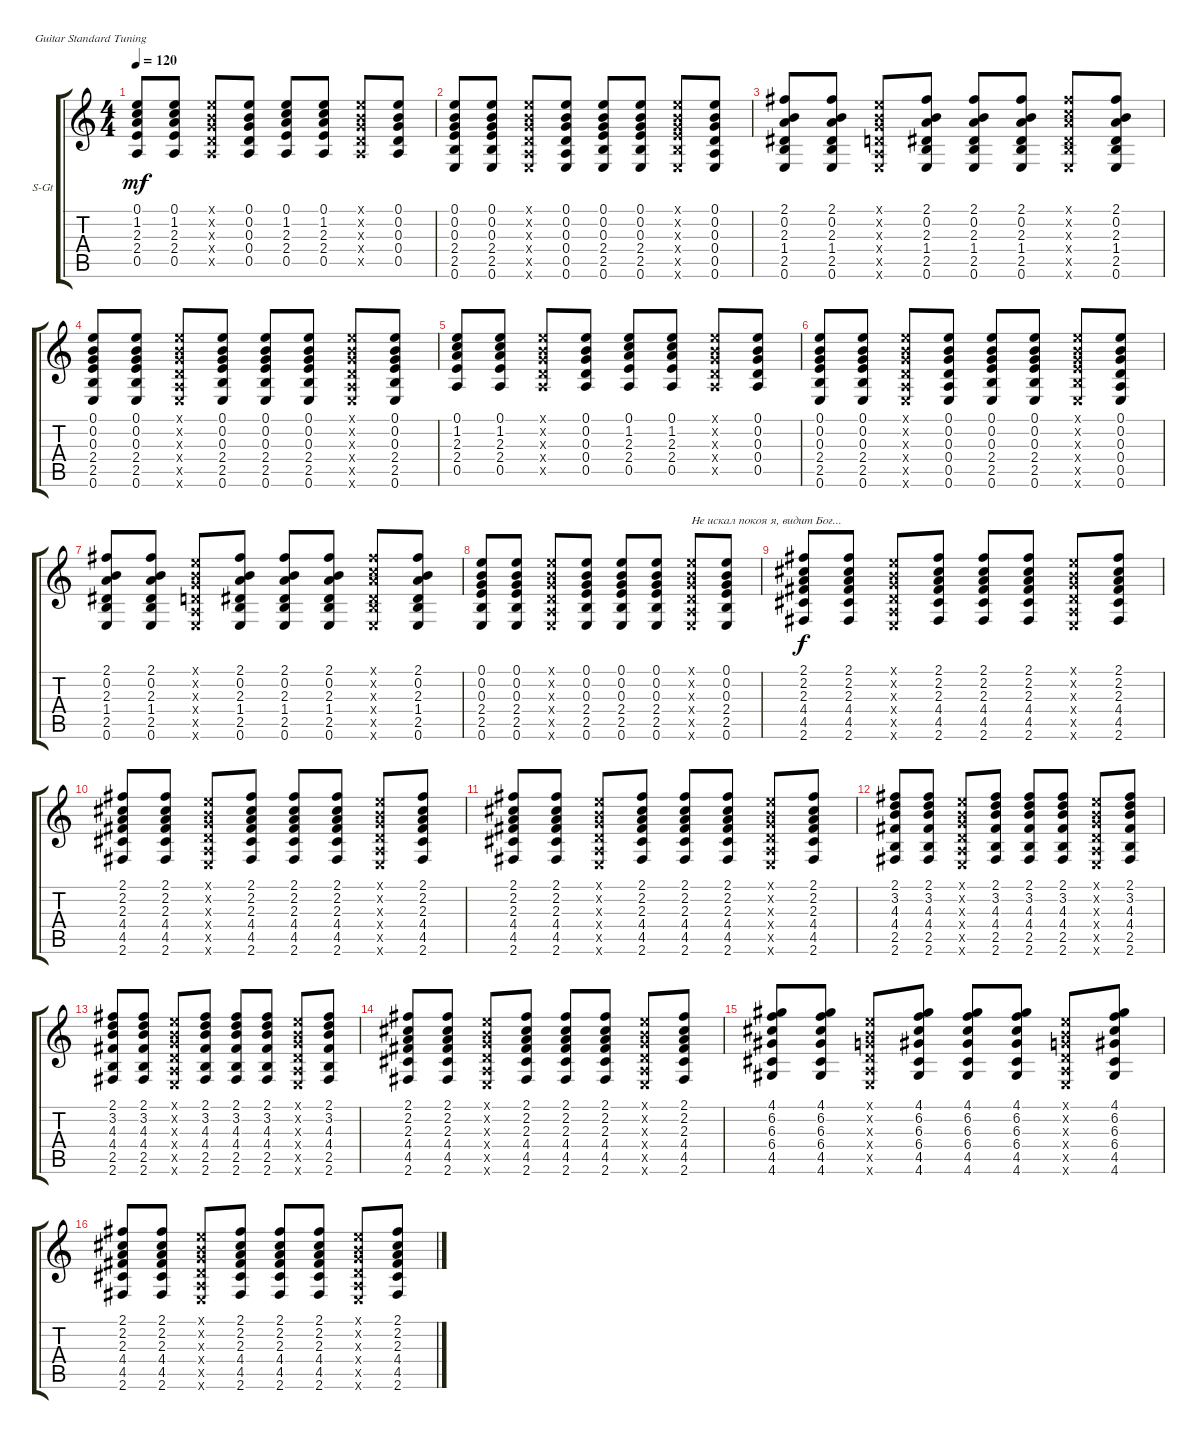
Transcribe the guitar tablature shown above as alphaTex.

\defaultSystemsLayout 4
\bracketExtendMode groupsimilarinstruments
\firstSystemTrackNameOrientation horizontal
\otherSystemsTrackNameOrientation horizontal
\track ("Steel Guitar" "S-Gt") {instrument acousticguitarsteel}
\staff {score tabs}
\tuning (E4 B3 G3 D3 A2 E2)
\ts (4 4)
\tempo 120
\clef g2
\ks c
(0.5 1.2 2.4 2.3 0.1).8{dy mf} (0.5 1.2 2.4 2.3 0.1).8 (0.5{x} 0.4{x} 0.3{x} 0.2{x} 0.1{x}).8 (0.5 0.2 0.3 0.4 0.1).8 (0.5 1.2 2.4 2.3 0.1).8 (0.5 1.2 2.4 2.3 0.1).8 (0.5{x} 0.4{x} 0.3{x} 0.2{x} 0.1{x}).8 (0.5 0.2 0.3 0.4 0.1).8 |
(0.6 2.5 2.4 0.3 0.2 0.1).8 (0.6 2.5 2.4 0.2 0.3 0.1).8 (0.1{x} 0.2{x} 0.3{x} 0.4{x} 0.6{x} 0.5{x}).8 (0.6 0.5 0.4 0.3 0.2 0.1).8 (0.6 2.5 2.4 0.3 0.2 0.1).8 (0.6 2.5 2.4 0.3 0.2 0.1).8 (0.6{x} 2.5{x} 2.4{x} 0.3{x} 0.2{x} 0.1{x}).8 (0.6 0.5 0.4 0.3 0.2 0.1).8 |
(2.5 1.4 2.3 0.2 2.1 0.6).8 (0.6 2.5 1.4 2.3 0.2 2.1).8 (0.4{x} 0.5{x} 0.6{x} 0.3{x} 0.2{x} 0.1{x}).8 (0.6 2.5 1.4 2.3 0.2 2.1).8 (0.6 2.5 1.4 2.3 0.2 2.1).8 (0.6 2.5 1.4 2.3 0.2 2.1).8 (0.6{x} 2.5{x} 1.4{x} 2.3{x} 1.2{x} 2.1{x}).8 (0.6 2.5 1.4 2.3 0.2 2.1).8 |
(0.6 2.5 2.4 0.3 0.2 0.1).8 (0.6 2.5 2.4 0.2 0.3 0.1).8 (0.1{x} 0.2{x} 0.3{x} 0.4{x} 0.6{x} 0.5{x}).8 (0.6 2.5 2.4 0.3 0.2 0.1).8 (0.6 2.5 2.4 0.3 0.2 0.1).8 (0.6 2.5 2.4 0.2 0.3 0.1).8 (0.1{x} 0.2{x} 0.3{x} 0.4{x} 0.6{x} 0.5{x}).8 (0.6 2.5 2.4 0.3 0.2 0.1).8 |
(0.5 1.2 2.4 2.3 0.1).8 (0.5 1.2 2.4 2.3 0.1).8 (0.5{x} 0.4{x} 0.3{x} 0.2{x} 0.1{x}).8 (0.5 0.2 0.3 0.4 0.1).8 (0.5 1.2 2.4 2.3 0.1).8 (0.5 1.2 2.4 2.3 0.1).8 (0.5{x} 0.4{x} 0.3{x} 0.2{x} 0.1{x}).8 (0.5 0.2 0.3 0.4 0.1).8 |
(0.6 2.5 2.4 0.3 0.2 0.1).8 (0.6 2.5 2.4 0.2 0.3 0.1).8 (0.1{x} 0.2{x} 0.3{x} 0.4{x} 0.6{x} 0.5{x}).8 (0.6 0.5 0.4 0.3 0.2 0.1).8 (0.6 2.5 2.4 0.3 0.2 0.1).8 (0.6 2.5 2.4 0.3 0.2 0.1).8 (0.6{x} 2.5{x} 2.4{x} 0.3{x} 0.2{x} 0.1{x}).8 (0.6 0.5 0.4 0.3 0.2 0.1).8 |
(2.5 1.4 2.3 0.2 2.1 0.6).8 (0.6 2.5 1.4 2.3 0.2 2.1).8 (0.4{x} 0.5{x} 0.6{x} 0.3{x} 0.2{x} 0.1{x}).8 (0.6 2.5 1.4 2.3 0.2 2.1).8 (0.6 2.5 1.4 2.3 0.2 2.1).8 (0.6 2.5 1.4 2.3 0.2 2.1).8 (0.6{x} 2.5{x} 1.4{x} 2.3{x} 1.2{x} 2.1{x}).8 (0.6 2.5 1.4 2.3 0.2 2.1).8 |
(0.6 2.5 2.4 0.3 0.2 0.1).8 (0.6 2.5 2.4 0.2 0.3 0.1).8 (0.1{x} 0.2{x} 0.3{x} 0.4{x} 0.6{x} 0.5{x}).8 (0.6 2.5 2.4 0.3 0.2 0.1).8 (0.6 2.5 2.4 0.3 0.2 0.1).8 (0.6 2.5 2.4 0.2 0.3 0.1).8 (0.1{x} 0.2{x} 0.3{x} 0.4{x} 0.6{x} 0.5{x}).8{txt "Не искал покоя я, видит Бог..."} (0.6 2.5 2.4 0.3 0.2 0.1).8 |
(2.6 4.5 4.4 2.3 2.2 2.1).8{dy f} (2.6 4.5 4.4 2.3 2.2 2.1).8 (0.6{x} 0.4{x} 0.5{x} 0.3{x} 0.1{x} 0.2{x}).8 (2.6 4.5 4.4 2.3 2.2 2.1).8 (2.6 4.5 4.4 2.3 2.2 2.1).8 (2.6 4.5 4.4 2.3 2.2 2.1).8 (0.5{x} 0.6{x} 0.4{x} 0.3{x} 0.2{x} 0.1{x}).8 (2.6 4.5 4.4 2.3 2.2 2.1).8 |
(2.6 4.5 4.4 2.3 2.2 2.1).8 (2.6 4.5 4.4 2.3 2.2 2.1).8 (0.6{x} 0.4{x} 0.5{x} 0.3{x} 0.1{x} 0.2{x}).8 (2.6 4.5 4.4 2.3 2.2 2.1).8 (2.6 4.5 4.4 2.3 2.2 2.1).8 (2.6 4.5 4.4 2.3 2.2 2.1).8 (0.5{x} 0.6{x} 0.4{x} 0.3{x} 0.2{x} 0.1{x}).8 (2.6 4.5 4.4 2.3 2.2 2.1).8 |
(2.6 4.5 4.4 2.3 2.2 2.1).8 (2.6 4.5 4.4 2.3 2.2 2.1).8 (0.6{x} 0.4{x} 0.5{x} 0.3{x} 0.1{x} 0.2{x}).8 (2.6 4.5 4.4 2.3 2.2 2.1).8 (2.6 4.5 4.4 2.3 2.2 2.1).8 (2.6 4.5 4.4 2.3 2.2 2.1).8 (0.5{x} 0.6{x} 0.4{x} 0.3{x} 0.2{x} 0.1{x}).8 (2.6 4.5 4.4 2.3 2.2 2.1).8 |
(2.6 2.1 3.2 4.3 4.4 2.5).8 (2.6 2.1 3.2 4.3 4.4 2.5).8 (0.6{x} 0.5{x} 0.4{x} 0.3{x} 0.2{x} 0.1{x}).8 (2.6 2.1 3.2 4.3 4.4 2.5).8 (2.6 2.1 3.2 4.3 4.4 2.5).8 (2.6 2.1 3.2 4.3 4.4 2.5).8 (0.2{x} 0.1{x} 0.3{x} 0.4{x} 0.5{x} 0.6{x}).8 (2.6 2.1 3.2 4.3 4.4 2.5).8 |
(2.6 2.1 3.2 4.3 4.4 2.5).8 (2.6 2.1 3.2 4.3 4.4 2.5).8 (0.6{x} 0.5{x} 0.4{x} 0.3{x} 0.2{x} 0.1{x}).8 (2.6 2.1 3.2 4.3 4.4 2.5).8 (2.6 2.1 3.2 4.3 4.4 2.5).8 (2.6 2.1 3.2 4.3 4.4 2.5).8 (0.2{x} 0.1{x} 0.3{x} 0.4{x} 0.5{x} 0.6{x}).8 (2.6 2.1 3.2 4.3 4.4 2.5).8 |
(2.6 4.5 4.4 2.3 2.2 2.1).8 (2.6 4.5 4.4 2.3 2.2 2.1).8 (0.6{x} 0.4{x} 0.5{x} 0.3{x} 0.1{x} 0.2{x}).8 (2.6 4.5 4.4 2.3 2.2 2.1).8 (2.6 4.5 4.4 2.3 2.2 2.1).8 (2.6 4.5 4.4 2.3 2.2 2.1).8 (0.5{x} 0.6{x} 0.4{x} 0.3{x} 0.2{x} 0.1{x}).8 (2.6 4.5 4.4 2.3 2.2 2.1).8 |
(4.5 4.6 6.4 6.3 6.2 4.1).8 (4.5 4.6 6.4 6.3 6.2 4.1).8 (0.6{x} 0.5{x} 0.4{x} 0.2{x} 0.3{x} 0.1{x}).8 (4.5 4.6 6.4 6.3 6.2 4.1).8 (4.5 4.6 6.4 6.3 6.2 4.1).8 (4.5 4.6 6.4 6.3 6.2 4.1).8 (0.3{x} 0.5{x} 0.4{x} 0.6{x} 0.2{x} 0.1{x}).8 (4.5 4.6 6.4 6.3 6.2 4.1).8 |
(2.6 4.5 4.4 2.3 2.2 2.1).8 (2.6 4.5 4.4 2.3 2.2 2.1).8 (0.6{x} 0.4{x} 0.5{x} 0.3{x} 0.1{x} 0.2{x}).8 (2.6 4.5 4.4 2.3 2.2 2.1).8 (2.6 4.5 4.4 2.3 2.2 2.1).8 (2.6 4.5 4.4 2.3 2.2 2.1).8 (0.5{x} 0.6{x} 0.4{x} 0.3{x} 0.2{x} 0.1{x}).8 (2.6 4.5 4.4 2.3 2.2 2.1).8
